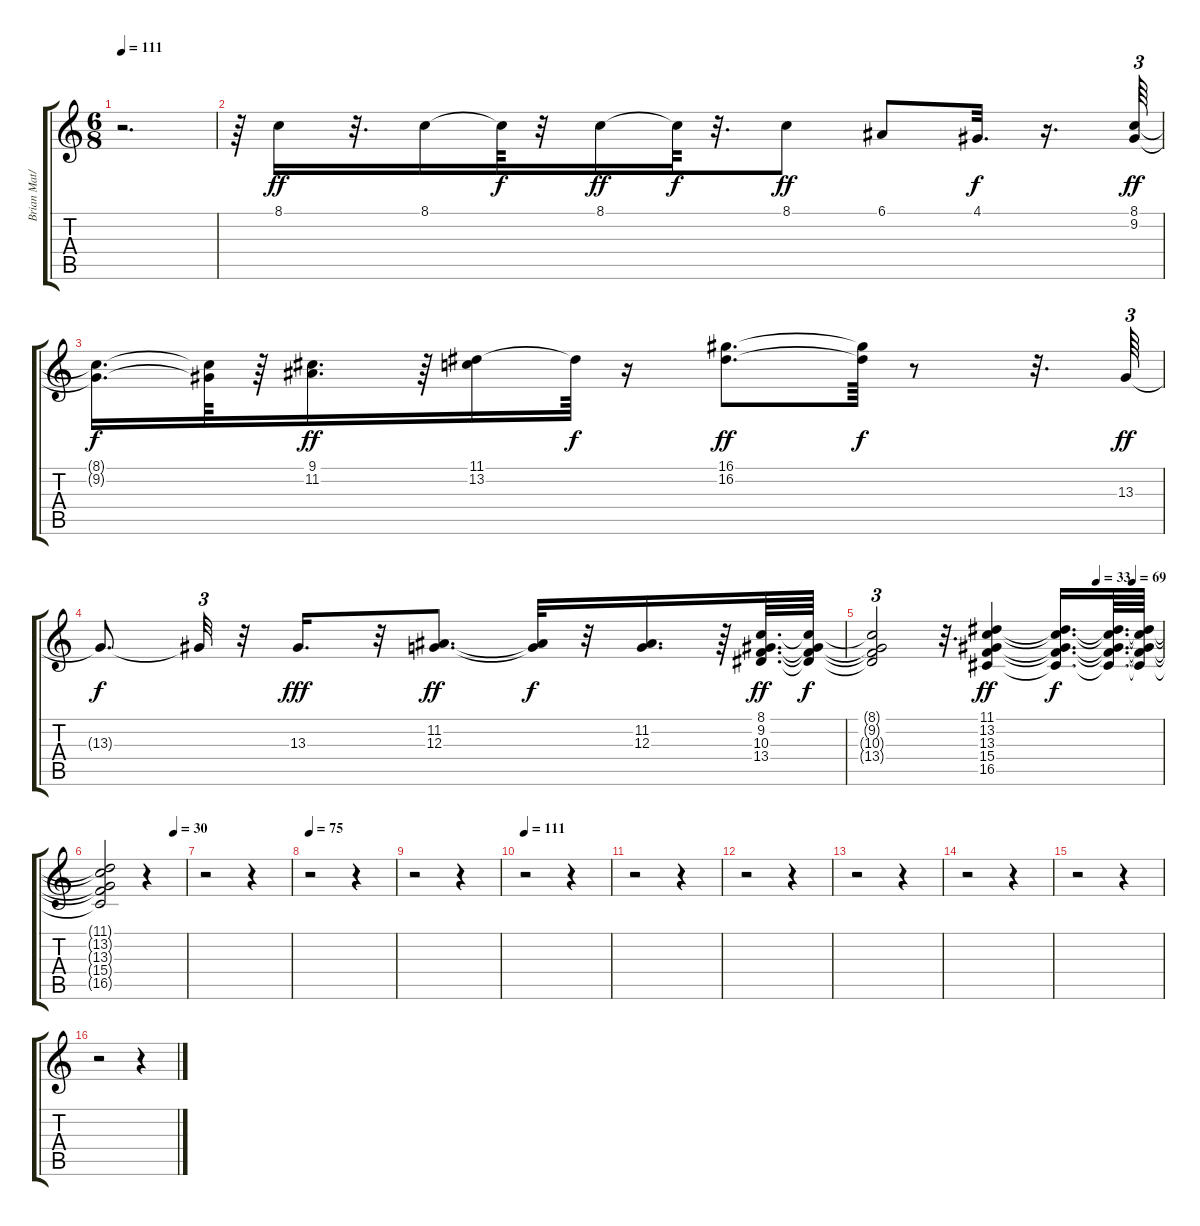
\track ("Brian Mat/John Deacon Chorus" "Brian Mat/") {mute instrument choiraahs}
\staff {score tabs}
\tuning (E4 B3 G3 D3 A2 E2) {hide}
\ts (6 8)
\tempo 111
\clef g2
\ks c
r.2{d dy f} |
r.64 8.1.16{dy ff} r.32{d} 8.1.16 8.1{t}.64{dy f} r.32 8.1.16{dy ff} 8.1{t}.64{dy f} r.32{d} 8.1.8{dy ff} 6.1.8 4.1.32{d dy f} r.16{d} (8.1 9.2).64{tu (3 2) dy ff} |
(8.1{t} 9.2{t}).16{d dy f} (8.1{t} 9.2{t}).64 r.64 (9.1 11.2).16{d dy ff} r.64 (11.1 13.2).16 11.1{t}.64{dy f} r.16 (16.1 16.2).8{d dy ff} (16.1{t} 16.2{t}).64{dy f} r.8 r.32{d} 13.3.64{tu (3 2) dy ff} |
13.3{t}.8{d dy f} 13.3{t}.32{tu (3 2)} r.32 13.3.16{d dy fff} r.32 (11.2 12.3).8{d dy ff} (11.2{t} 12.3{t}).32{dy f} r.32 (11.2 12.3).16{d} r.64 (8.1 9.2 10.3 13.4).64{d dy ff} (8.1{t} 9.2{t} 10.3{t} 13.4{t}).64{dy f} |
\tempo (33 0.7708333333333334)
\tempo (69 0.8958333333333334)
(8.1{t} 9.2{t} 10.3{t} 13.4{t}).2{tu (3 2)} r.32{d} (11.1 13.2 13.3 15.4 16.5).4{dy ff} (11.1{t} 13.2{t} 13.3{t} 15.4{t} 16.5{t}).16{d dy f} (11.1{t} 13.2{t} 13.3{t} 15.4{t} 16.5{t}).64{d} (11.1{t} 13.2{t} 13.3{t} 15.4{t} 16.5{t}).64 |
\tempo (30 0.8541666666666666)
(11.1{t} 13.2{t} 13.3{t} 15.4{t} 16.5{t}).2 r.4 |
r.2 r.4 |
\tempo 75
r.2 r.4 |
r.2 r.4 |
\tempo 111
r.2 r.4 |
r.2 r.4 |
r.2 r.4 |
r.2 r.4 |
r.2 r.4 |
r.2 r.4 |
r.2 r.4
